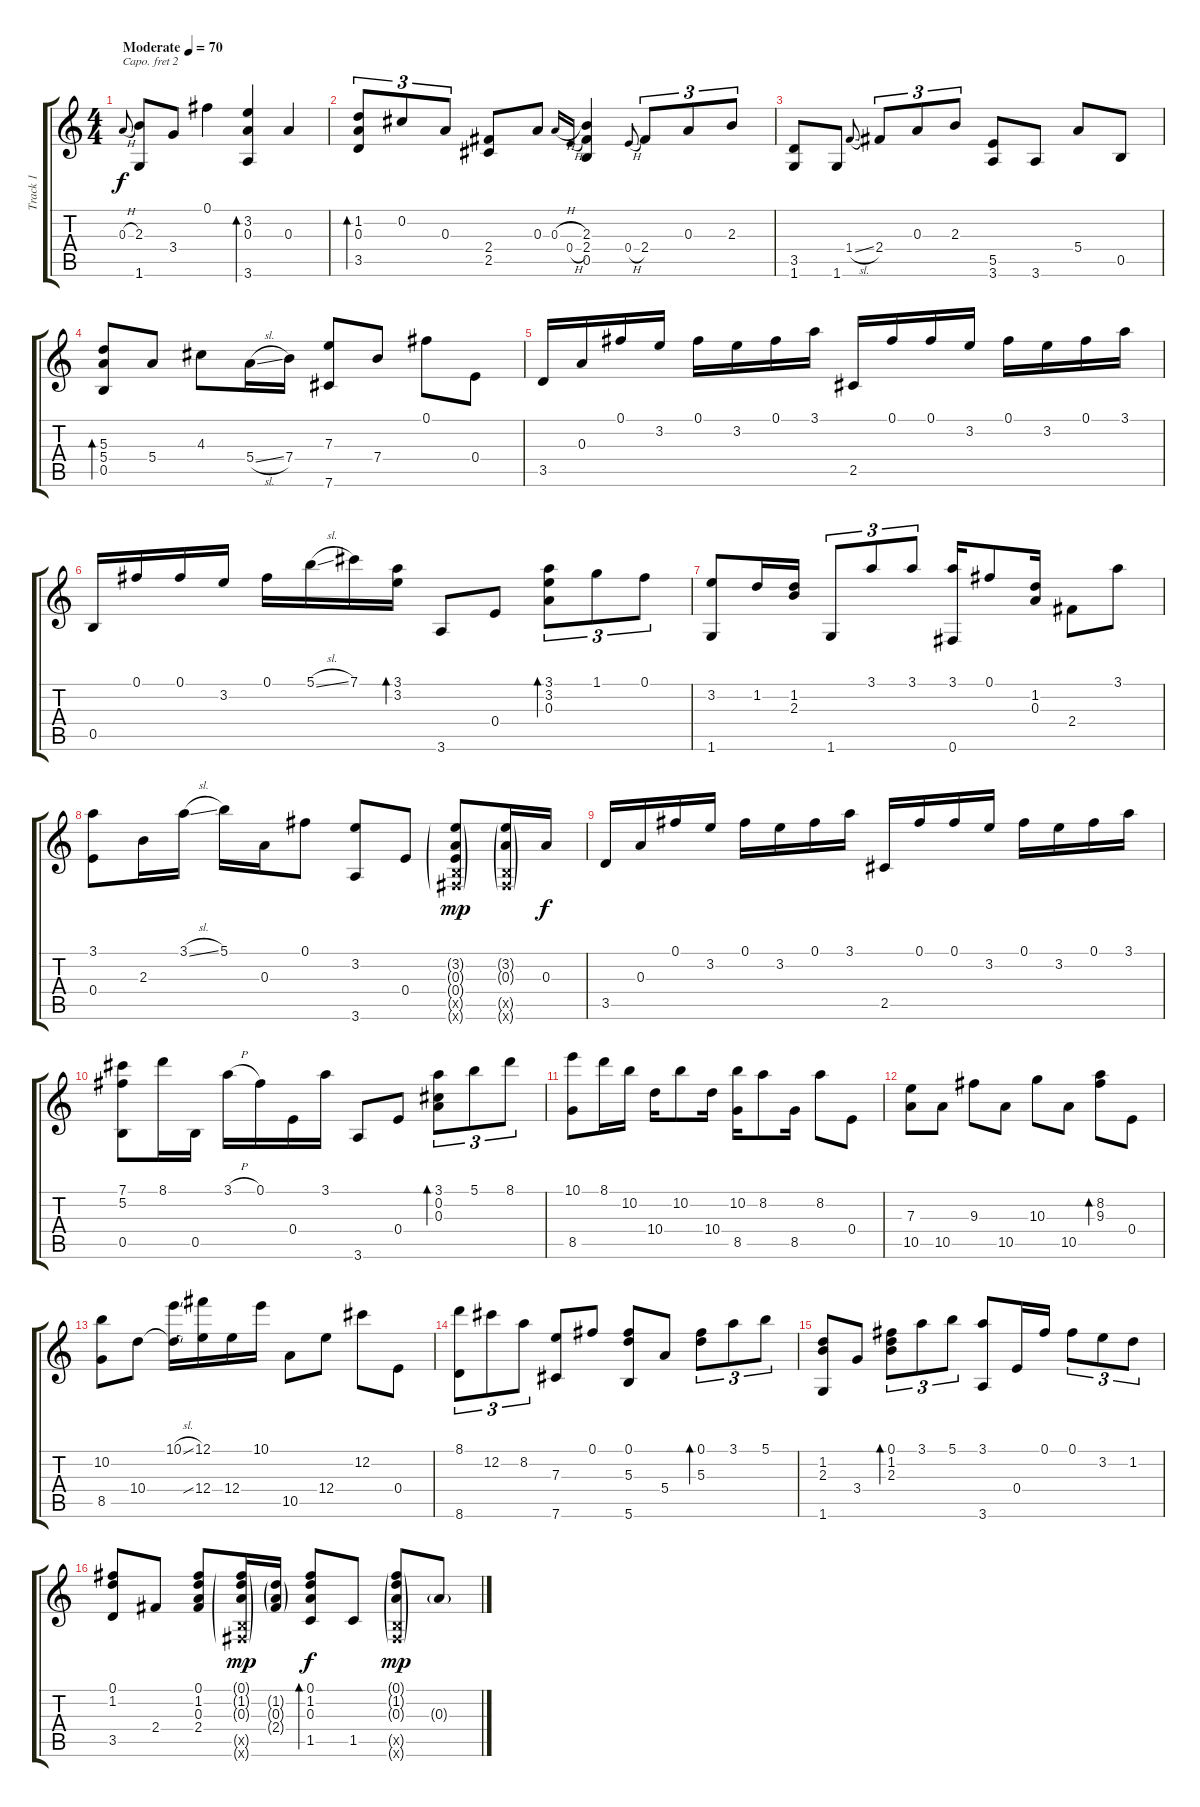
\track ("Track 1" "Track 1") {instrument acousticguitarsteel}
\staff {score tabs}
\capo 2
\tuning (E4 B3 G3 D3 A2 E2) {hide}
\ts (4 4)
\tempo (70 "Moderate")
\clef g2
\ks c
0.3{h}.8{gr onbeat dy f instrument acousticguitarsteel} (2.3 1.6).8 3.4.8 0.1.4 (3.2 0.3 3.6).4{bd 120} 0.3.4 |
(1.2 0.3 3.5).8{tu (3 2) bd 120} 0.2.8{tu (3 2)} 0.3.8{tu (3 2)} (2.4 2.5).8 0.3.8 0.3{h}.16{gr onbeat} 0.4{h}.16{gr onbeat} (2.3 2.4 0.5).4 0.4{h}.8{gr onbeat} 2.4.8{tu (3 2)} 0.3.8{tu (3 2)} 2.3.8{tu (3 2)} |
(3.5 1.6).8 1.6.8 1.4{sl}.8{gr onbeat} 2.4.8{tu (3 2)} 0.3.8{tu (3 2)} 2.3.8{tu (3 2)} (5.5 3.6).8 3.6.8 5.4.8 0.5.8 |
(5.3 5.4 0.5).8{bd 120} 5.4.8 4.3.8 5.4{sl}.16 7.4.16 (7.3 7.6).8 7.4.8 0.1.8 0.4.8 |
3.5.16 0.3.16 0.1.16 3.2.16 0.1.16 3.2.16 0.1.16 3.1.16 2.5.16 0.1.16 0.1.16 3.2.16 0.1.16 3.2.16 0.1.16 3.1.16 |
0.5.16 0.1.16 0.1.16 3.2.16 0.1.16 5.1{sl}.16 7.1.16 (3.1 3.2).16{bd 120} 3.6.8 0.4.8 (3.1 3.2 0.3).8{tu (3 2) bd 120} 1.1.8{tu (3 2)} 0.1.8{tu (3 2)} |
(3.2 1.6).8 1.2.16 (1.2 2.3).16 1.6.8{tu (3 2)} 3.1.8{tu (3 2)} 3.1.8{tu (3 2)} (3.1 0.6).16 0.1.8 (1.2 0.3).16 2.4.8 3.1.8 |
(3.1 0.4).8 2.3.16 3.1{sl}.16 5.1.16 0.3.16 0.1.8 (3.2 3.6).8 0.4.8 (3.2{g} 0.3{g} 0.4{g} 0.5{g x} 0.6{g x}).8{dy mp} (3.2{g} 0.3{g} 0.5{g x} 0.6{g x}).16 0.3.16{dy f} |
3.5.16 0.3.16 0.1.16 3.2.16 0.1.16 3.2.16 0.1.16 3.1.16 2.5.16 0.1.16 0.1.16 3.2.16 0.1.16 3.2.16 0.1.16 3.1.16 |
(7.1 5.2 0.5).8 8.1.16 0.5.16 3.1{h}.16 0.1.16 0.4.16 3.1.16 3.6.8 0.4.8 (3.1 0.2 0.3).8{tu (3 2) bd 120} 5.1.8{tu (3 2)} 8.1.8{tu (3 2)} |
(10.1 8.5).8 8.1.16 10.2.16 10.4.16 10.2.8 10.4.16 (10.2 8.5).16 8.2.8 8.5.16 8.2.8 0.4.8 |
(7.3 10.5).8 10.5.8 9.3.8 10.5.8 10.3.8 10.5.8 (8.2 9.3).8{bd 120} 0.4.8 |
(10.2 8.5).8 10.4.8 (10.1{sl} 10.4{sl t}).16 (12.1 12.4).16 12.4.16 10.1.16 10.5.8 12.4.8 12.2.8 0.4.8 |
(8.1 8.6).8{tu (3 2)} 12.2.8{tu (3 2)} 8.2.8{tu (3 2)} (7.3 7.6).8 0.1.8 (0.1 5.3 5.6).8 5.4.8 (0.1 5.3).8{tu (3 2) bd 120} 3.1.8{tu (3 2)} 5.1.8{tu (3 2)} |
(1.2 2.3 1.6).8 3.4.8 (0.1 1.2 2.3).8{tu (3 2) bd 120} 3.1.8{tu (3 2)} 5.1.8{tu (3 2)} (3.1 3.6).8 0.4.16 0.1.16 0.1.8{tu (3 2)} 3.2.8{tu (3 2)} 1.2.8{tu (3 2)} |
(0.1 1.2 3.5).8 2.4.8 (0.1 1.2 0.3 2.4).8 (0.1{g} 1.2{g} 0.3{g} 0.5{g x} 0.6{g x}).16{dy mp} (1.2{g} 0.3{g} 2.4{g}).16 (0.1 1.2 0.3 1.5).8{bd 120 dy f} 1.5.8 (0.1{g} 1.2{g} 0.3{g} 0.5{g x} 0.6{g x}).8{dy mp} 0.3{g}.8
